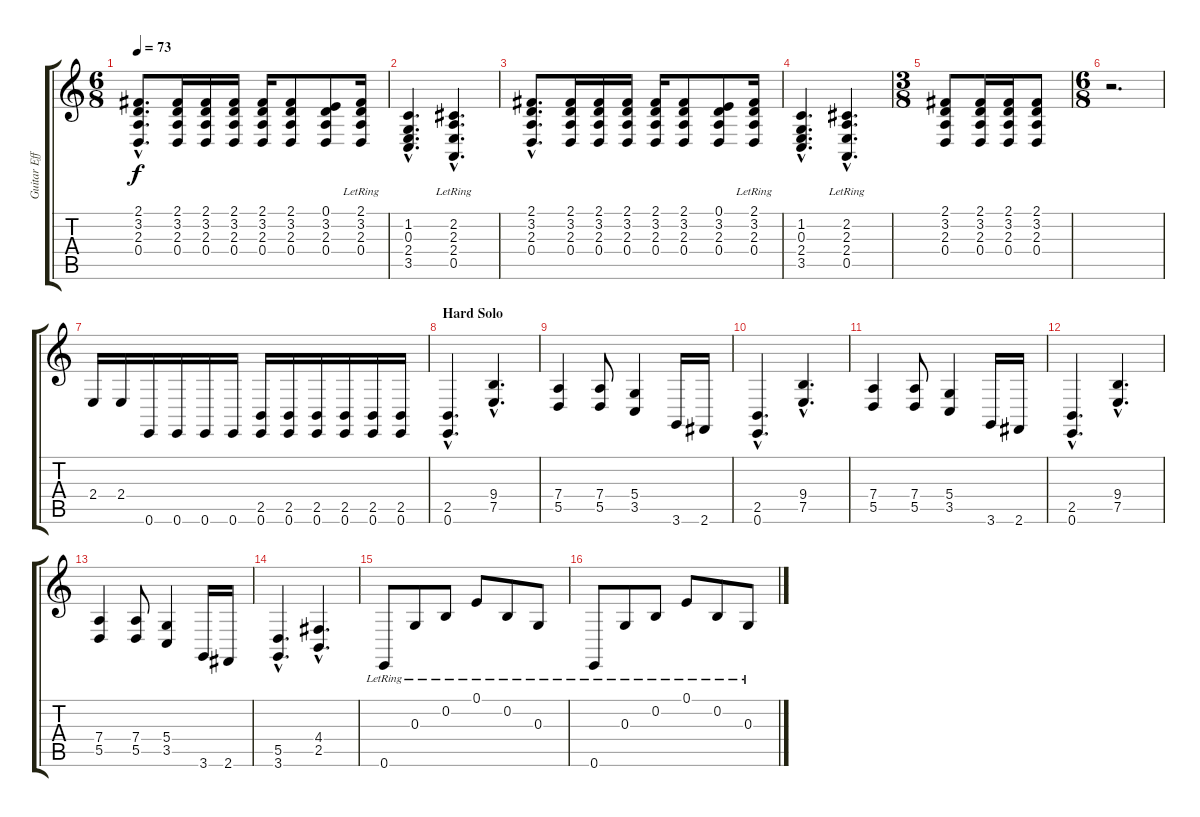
\track ("Guitar Effect" "Guitar Eff") {instrument pad1newage}
\staff {score tabs}
\tuning (E4 B3 G3 D3 A2 E2) {hide}
\ts (6 8)
\tempo 73
\clef g2
\ks c
(2.1{hac} 3.2{hac} 2.3{hac} 0.4{hac}).8{d dy f} (2.1 3.2 2.3 0.4).16 (2.1 3.2 2.3 0.4).16 (2.1 3.2 2.3 0.4).16 (2.1 3.2 2.3 0.4).16 (2.1 3.2 2.3 0.4).8 (0.1 3.2 2.3 0.4).8 (2.1{lr} 3.2 2.3 0.4).16 |
(1.2{hac} 0.3{hac} 2.4{hac} 3.5{hac}).4{d} (2.2{hac} 2.3{hac} 2.4{hac} 0.5{hac lr}).4{d} |
(2.1{hac} 3.2{hac} 2.3{hac} 0.4{hac}).8{d} (2.1 3.2 2.3 0.4).16 (2.1 3.2 2.3 0.4).16 (2.1 3.2 2.3 0.4).16 (2.1 3.2 2.3 0.4).16 (2.1 3.2 2.3 0.4).8 (0.1 3.2 2.3 0.4).8 (2.1{lr} 3.2 2.3 0.4).16 |
(1.2{hac} 0.3{hac} 2.4{hac} 3.5{hac}).4{d} (2.2{hac} 2.3{hac} 2.4{hac} 0.5{hac lr}).4{d} |
\ts (3 8)
(2.1 3.2 2.3 0.4).8 (2.1 3.2 2.3 0.4).16 (2.1 3.2 2.3 0.4).16 (2.1 3.2 2.3 0.4).8 |
\ts (6 8)
r.2{d} |
2.4.16{instrument distortionguitar} 2.4.16 0.6.16 0.6.16 0.6.16 0.6.16 (2.5 0.6).16 (2.5 0.6).16 (2.5 0.6).16 (2.5 0.6).16 (2.5 0.6).16 (2.5 0.6).16 |
\section ("" "Hard Solo")
(2.5{hac} 0.6{hac}).4{d} (9.4{hac} 7.5{hac}).4{d} |
(7.4 5.5).4 (7.4 5.5).8 (5.4 3.5).4 3.6.16 2.6.16 |
(2.5{hac} 0.6{hac}).4{d} (9.4{hac} 7.5{hac}).4{d} |
(7.4 5.5).4 (7.4 5.5).8 (5.4 3.5).4 3.6.16 2.6.16 |
(2.5{hac} 0.6{hac}).4{d} (9.4{hac} 7.5{hac}).4{d} |
(7.4 5.5).4 (7.4 5.5).8 (5.4 3.5).4 3.6.16 2.6.16 |
(5.5{hac} 3.6{hac}).4{d} (4.4{hac} 2.5{hac}).4{d} |
0.6{lr}.8{instrument electricguitarclean} 0.3{lr}.8 0.2{lr}.8 0.1{lr}.8 0.2{lr}.8 0.3{lr}.8 |
0.6{lr}.8 0.3{lr}.8 0.2{lr}.8 0.1{lr}.8 0.2{lr}.8 0.3{lr}.8
